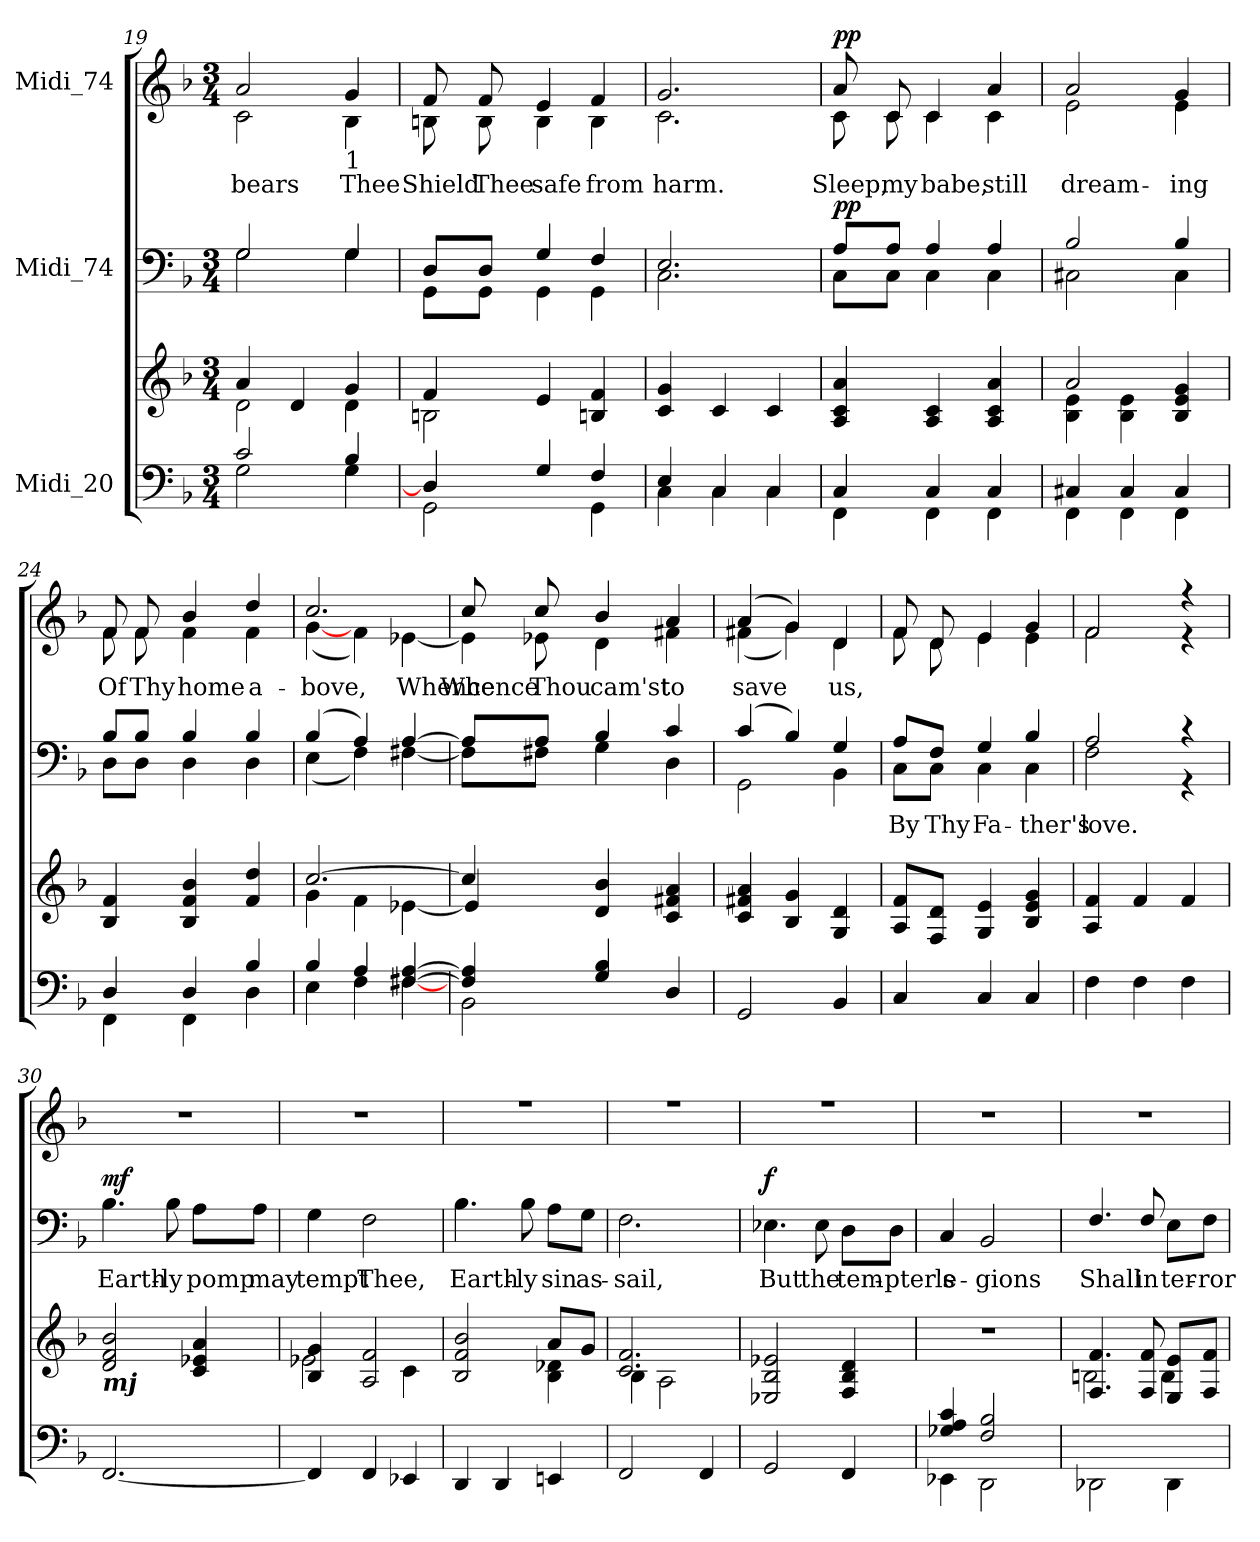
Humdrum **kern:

**kern	**kern	**kern	**text	**dynam	**kern	**text	**dynam
*part3	*part3	*part2	*part2	*part2	*part1	*part1	*part1
*staff4	*staff3	*staff2	*staff2	*staff2	*staff1	*staff1	*staff1
*I"Midi_20	*	*I"Midi_74	*	*	*I"Midi_74	*	*
*clefF4	*clefG2	*clefF4	*	*	*clefG2	*	*
*k[b-]	*k[b-]	*k[b-]	*	*	*k[b-]	*	*
*F:	*F:	*F:	*	*	*F:	*	*
*M3/4	*M3/4	*M3/4	*	*	*M3/4	*	*
=19	=19	=19	=19	=19	=19	=19	=19
*^	*^	*^	*	*	*	*	*
!	!	!	!	!	!	!	!	!	!LO:LY:b	!
*	*	*	*	*	*	*	*	*^	*	*
2c/	2G\	4a/	2d\	2G/	2G\	.	.	2a/	2c\	bears	.
.	.	4d/	.	.	.	.	.	.	.	.	.
!	!	!	!	!	!	!	!	!LO:TX:b:t=1	!	!	!
!	!	!	!	!	!	!	!	!	!	!LO:LY:b	!
4B-/	4G\	4g/	4d\	4G/	4G\	.	.	4g/	4B-\	Thee	.
=20	=20	=20	=20	=20	=20	=20	=20	=20	=20	=20	=20
!	!	!	!	!	!	!	!	!	!	!LO:LY:b	!
4D/]	2GG\	4f/	2Bn\	8D/L	8GG\L	.	.	8f/	8Bn\	Shield	.
!	!	!	!	!	!	!	!	!	!	!LO:LY:b	!
.	.	.	.	8D/J	8GG\J	.	.	8f/	8B\	Thee	.
!	!	!	!	!	!	!	!	!	!	!LO:LY:b	!
4G/	.	4e/	.	4G/	4GG\	.	.	4e/	4B\	safe	.
!	!	!	!	!	!	!	!	!	!	!LO:LY:b	!
4F/	4GG\	4Bn/ 4f/	4ryy	4F/	4GG\	.	.	4f/	4B\	from	.
=21	=21	=21	=21	=21	=21	=21	=21	=21	=21	=21	=21
!	!	!	!	!	!	!	!	!	!	!LO:LY:b	!
4E/	4C\	4c/ 4g/	2ryy	2.E/	2.C\	.	.	2.g/	2.c\	harm.	.
4C/	4C\	4c/	.	.	.	.	.	.	.	.	.
4C/	4C\	4c/	4ryy	.	.	.	.	.	.	.	.
!!LO:LB:g=z	!!
=22	=22	=22	=22	=22	=22	=22	=22	=22	=22	=22	=22
!	!	!	!	!	!	!	!LO:DY:a	!	!	!LO:LY:b	!LO:DY:b
4C/	4FF\	4A/ 4c/ 4a/	2ryy	8A/L	8C\L	.	pp	8a/	8c\	Sleep,	pp
!	!	!	!	!	!	!	!	!	!	!LO:LY:b	!
.	.	.	.	8A/J	8C\J	.	.	8c/	8c\	my	.
!	!	!	!	!	!	!	!	!	!	!LO:LY:b	!
4C/	4FF\	4A/ 4c/	.	4A/	4C\	.	.	4c/	4c\	babe,	.
!	!	!	!	!	!	!	!	!	!	!LO:LY:b	!
4C/	4FF\	4A/ 4c/ 4a/	4ryy	4A/	4C\	.	.	4a/	4c\	still	.
=23	=23	=23	=23	=23	=23	=23	=23	=23	=23	=23	=23
!	!	!	!	!	!	!	!	!	!	!LO:LY:b	!
4C#X/	4FF\	2a/	4B-\ 4e\	2B-/	2C#X\	.	.	2a/	2e\	dream-	.
4C#/	4FF\	.	4B-\ 4e\	.	.	.	.	.	.	.	.
!	!	!	!	!	!	!	!	!	!	!LO:LY:b	!
4C#/	4FF\	4B-/ 4e/ 4g/	4ryy	4B-/	4C#\	.	.	4g/	4e\	-ing	.
=24	=24	=24	=24	=24	=24	=24	=24	=24	=24	=24	=24
!	!	!	!	!	!	!	!	!	!	!LO:LY:b	!
4D/	4FF\	4B-/ 4f/	2ryy	8B-/L	8D\L	.	.	8f/	8f\	-Of	.
!	!	!	!	!	!	!	!	!	!	!LO:LY:b	!
.	.	.	.	8B-/J	8D\J	.	.	8f/	8f\	Thy	.
!	!	!	!	!	!	!	!	!	!	!LO:LY:b	!
4D/	4FF\	4B-/ 4f/ 4b-/	.	4B-/	4D\	.	.	4b-/	4f\	home	.
!	!	!	!	!	!	!	!	!	!	!LO:LY:a	!
!	!	!	!	!	!	!	!	!	!	!LO:LY:b	!
4B-/	4D\	4f/ 4dd/	4ryy	4B-/	4D\	.	.	4dd/	4f\	a-	.
=25	=25	=25	=25	=25	=25	=25	=25	=25	=25	=25	=25
!	!	!	!	!	!	!	!	!	!	!LO:LY:a	!
!	!	!	!	!	!	!	!	!	!	!LO:LY:b	!
4B-/	4E\	[2.cc/	4g\	(>4B-/	(<4E\	.	.	2.cc/	(<[4g\	bove,	.
4A/	4F\	.	4f\	4A/)	4F\)	.	.	.	4f\)	.	.
!	!	!	!	!	!	!	!	!	!	!LO:LY:b	!
[4F#X/ [4A/	[4F#X\	.	[4e-X\	[4A/	[4F#X\	.	.	.	[4e-X\	Whence	.
=26	=26	=26	=26	=26	=26	=26	=26	=26	=26	=26	=26
!	!	!	!	!	!	!	!	!	!	!LO:LY:a	!
4F#/] 4A/]	2BB-\	4cc/]	4e-/]	8A/L]	8F#\L]	.	.	8cc/	8e-\J]	Whence	.
!	!	!	!	!	!	!	!	!	!	!LO:LY:a	!
!	!	!	!	!	!	!	!	!	!	!LO:LY:b	!
.	.	.	.	8A/J	8F#\J	.	.	8cc/L	8e-\	Thou	.
!	!	!	!	!	!	!	!	!	!	!LO:LY:b	!
4G/ 4B-/	.	4d/ 4b-/	2ryy	4B-/	4G\	.	.	4b-/	4d\	cam'st	.
!	!	!	!	!	!	!	!	!	!	!LO:LY:b	!
4D/	4ryy	4c/ 4f#X/ 4a/	.	4c/	4D\	.	.	4a/	4f#X\	to	.
=27	=27	=27	=27	=27	=27	=27	=27	=27	=27	=27	=27
!	!	!	!	!	!	!	!	!	!	!LO:LY:b	!
2GG/	2ryy	4c/ 4f#X/ 4a/	4ryy	(>4c/	2GG\	.	.	(>4a/	(<4f#X\	save	.
.	.	4B-/ 4g/	2ryy	4B-/)	.	.	.	4g/)	4g\)	.	.
!	!	!	!	!	!	!	!	!	!	!LO:LY:b	!
4BB-/	4ryy	4G/ 4d/	.	4G/	4BB-\	.	.	4d/	4d\	us,	.
!!LO:LB:g=z	!!
=28	=28	=28	=28	=28	=28	=28	=28	=28	=28	=28	=28
!	!	!	!	!	!	!LO:LY:a	!	!	!	!	!
*v	*v	*	*	*	*	*	*	*	*	*	*
4C	8A/ 8f/L	2ryy	8A/L	8C\L	By	.	8f/	8f\	.	.
!	!	!	!	!	!LO:LY:a	!	!	!	!	!
.	8F/ 8d/J	.	8F/J	8C\J	Thy	.	8d/	8d\	.	.
!	!	!	!	!	!LO:LY:a	!	!	!	!	!
4C	4G/ 4e/	.	4G/	4C\	Fa-	.	4e/	4e\	.	.
!	!	!	!	!	!LO:LY:a	!	!	!	!	!
4C	4B-/ 4e/ 4g/	4ryy	4B-/	4C\	-ther's	.	4g/	4e\	.	.
=29	=29	=29	=29	=29	=29	=29	=29	=29	=29	=29
!	!	!	!	!	!LO:LY:a	!	!	!	!	!
4F	4A/ 4f/	2ryy	2A/	2F\	love.	.	2f/	2f\	.	.
4F	4f/	.	.	.	.	.	.	.	.	.
4F	4f/	4ryy	4r	4r	.	.	4r	4r	.	.
=30	=30	=30	=30	=30	=30	=30	=30	=30	=30	=30
!	!LO:TX:b:Bi:t=mj	!	!	!	!	!	!	!	!	!
!	!	!	!	!	!LO:LY:a	!LO:DY:a	!LO:N:vis=1	!	!	!
[2.FF	2d/ 2f/ 2b-/	2ryy	2.ryy	4.B-\	Earth-	mf	2.r	2ryy	.	.
!	!	!	!	!	!LO:LY:a	!	!	!	!	!
.	.	.	.	8B-\	-ly	.	.	.	.	.
!	!	!	!	!	!LO:LY:a	!	!	!	!	!
.	4c/ 4e-X/ 4a/	4ryy	.	8A\L	pomp	.	.	4ryy	.	.
!	!	!	!	!	!LO:LY:a	!	!	!	!	!
.	.	.	.	8A\J	may	.	.	.	.	.
=31	=31	=31	=31	=31	=31	=31	=31	=31	=31	=31
!	!	!	!	!	!LO:LY:a	!	!LO:N:vis=1	!	!	!
4FF]	4B-/ 4g/	2e-X\	2.ryy	4G\	tempt	.	2.r	2ryy	.	.
!	!	!	!	!	!LO:LY:a	!	!	!	!	!
4FF	2A/ 2f/	.	.	2F\	Thee,	.	.	.	.	.
4EE-X	.	4c\	.	.	.	.	.	4ryy	.	.
=32	=32	=32	=32	=32	=32	=32	=32	=32	=32	=32
!	!	!	!	!	!LO:LY:a	!	!LO:N:vis=1	!LO:N:vis=1	!	!
4DD	2B-/ 2f/ 2b-/	2ryy	2.ryy	4.B-\	Earth-	.	2.r	2.ryy	.	.
4DD	.	.	.	.	.	.	.	.	.	.
!	!	!	!	!	!LO:LY:a	!	!	!	!	!
.	.	.	.	8B-\	-ly	.	.	.	.	.
!	!	!	!	!	!LO:LY:a	!	!	!	!	!
4EEn	8a/L	4B-\ 4d-X\	.	8A\L	sin	.	.	.	.	.
!	!	!	!	!	!LO:LY:a	!	!	!	!	!
.	8g/J	.	.	8G\J	as-	.	.	.	.	.
=33	=33	=33	=33	=33	=33	=33	=33	=33	=33	=33
!	!	!	!LO:N:vis=1	!	!LO:LY:a	!	!LO:N:vis=1	!LO:N:vis=1	!	!
2FF	2.c/ 2.f/	4B-\	2.ryy	2.F\	-sail,	.	2.r	2.ryy	.	.
.	.	2A\	.	.	.	.	.	.	.	.
4FF	.	.	.	.	.	.	.	.	.	.
=34	=34	=34	=34	=34	=34	=34	=34	=34	=34	=34
!	!	!	!LO:N:vis=1	!	!LO:LY:a	!LO:DY:a	!LO:N:vis=1	!LO:N:vis=1	!	!
2GG	2E-X/ 2B-/ 2e-X/	2ryy	2.ryy	4.E-X\	But	f	2.r	2.ryy	.	.
!	!	!	!	!	!LO:LY:a	!	!	!	!	!
.	.	.	.	8E-\	the	.	.	.	.	.
!	!	!	!	!	!LO:LY:a	!	!	!	!	!
4FF	4F/ 4B-/ 4d/	4ryy	.	8D\L	tem-	.	.	.	.	.
!	!	!	!	!	!LO:LY:a	!	!	!	!	!
.	.	.	.	8D\J	-pter's	.	.	.	.	.
*	*	*	*	*	*	*	*v	*v	*	*
!!LO:LB:g=z
=35	=35	=35	=35	=35	=35	=35	=35	=35	=35
*^	*	*	*	*	*	*	*	*	*
!	!	!LO:N:vis=1	!	!	!LO:N:vis=1	!LO:LY:a	!	!LO:N:vis=1	!	!
4G-X/ 4A/ 4c/	4EE-X\	2.r	2ryy	4C	2.ryy	le-	.	2.r	.	.
!	!	!	!	!	!	!LO:LY:a	!	!	!	!
2F/ 2B-/	2DD\	.	.	2BB-	.	-gions	.	.	.	.
.	.	.	4ryy	.	.	.	.	.	.	.
=36	=36	=36	=36	=36	=36	=36	=36	=36	=36	=36
!	!	!	!	!	!LO:N:vis=1	!LO:LY:a	!	!LO:N:vis=1	!	!
2.ryy	2DD-X\	4.F/ 4.f/	2Bn\	4.F	2.ryy	Shall	.	2.r	.	.
!	!	!	!	!	!	!LO:LY:a	!	!	!	!
.	.	8F/ 8f/	.	8F	.	in	.	.	.	.
!	!	!	!	!	!	!LO:LY:a	!	!	!	!
.	4DD-\	8E/ 8e/L	4B\	8E\L	.	ter-	.	.	.	.
!	!	!	!	!	!	!LO:LY:a	!	!	!	!
.	.	8F/ 8f/J	.	8F\J	.	-ror	.	.	.	.
*v	*v	*	*	*v	*v	*	*	*	*	*
*	*v	*v	*	*	*	*	*	*
=	=	=	=	=	=	=	=
*-	*-	*-	*-	*-	*-	*-	*-
